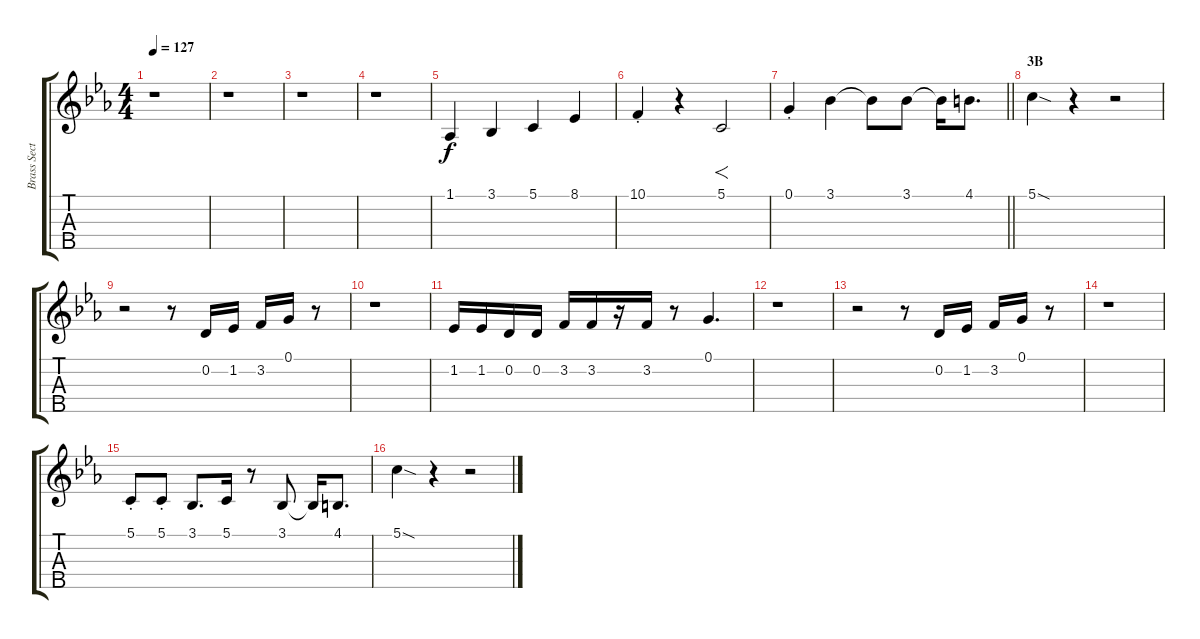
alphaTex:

\track ("Brass Section II" "Brass Sect") {instrument brasssection}
\staff {score tabs}
\tuning (G3 D3 A2 E2 B1) {hide}
\ts (4 4)
\tempo 127
\clef g2
\ks eb
r.1{dy f} |
r.1 |
r.1 |
r.1 |
1.1.4 3.1.4 5.1.4 8.1.4 |
10.1{st}.4 r.4 5.1.2{f} |
\barLineRight lightlight
0.1{st}.4{ot 8vb} 3.1.4{ot 8vb} 3.1{t}.8{ot 8vb} 3.1.8{ot 8vb} 3.1{t}.16{ot 8vb} 4.1.8{d ot 8vb} |
\section ("" "3B")
5.1{sod}.4{ot 8vb} r.4 r.2 |
r.2 r.8{ot 8vb} 0.2.16{ot 8vb} 1.2.16{ot 8vb} 3.2.16{ot 8vb} 0.1.16{ot 8vb} r.8{ot 8vb} |
r.1{ot 8vb} |
1.2.16{ot 8vb} 1.2.16{ot 8vb} 0.2.16{ot 8vb} 0.2.16{ot 8vb} 3.2.16{ot 8vb} 3.2.16{ot 8vb} r.16{ot 8vb} 3.2.16{ot 8vb} r.8{ot 8vb} 0.1.4{d ot 8vb} |
r.1 |
r.2 r.8{ot 8vb} 0.2.16{ot 8vb} 1.2.16{ot 8vb} 3.2.16{ot 8vb} 0.1.16{ot 8vb} r.8{ot 8vb} |
r.1 |
5.1{st}.8 5.1{st}.8 3.1.8{d} 5.1.16 r.8 3.1.8 3.1{t}.16 4.1.8{d} |
5.1{sod}.4{ot 8vb} r.4 r.2
